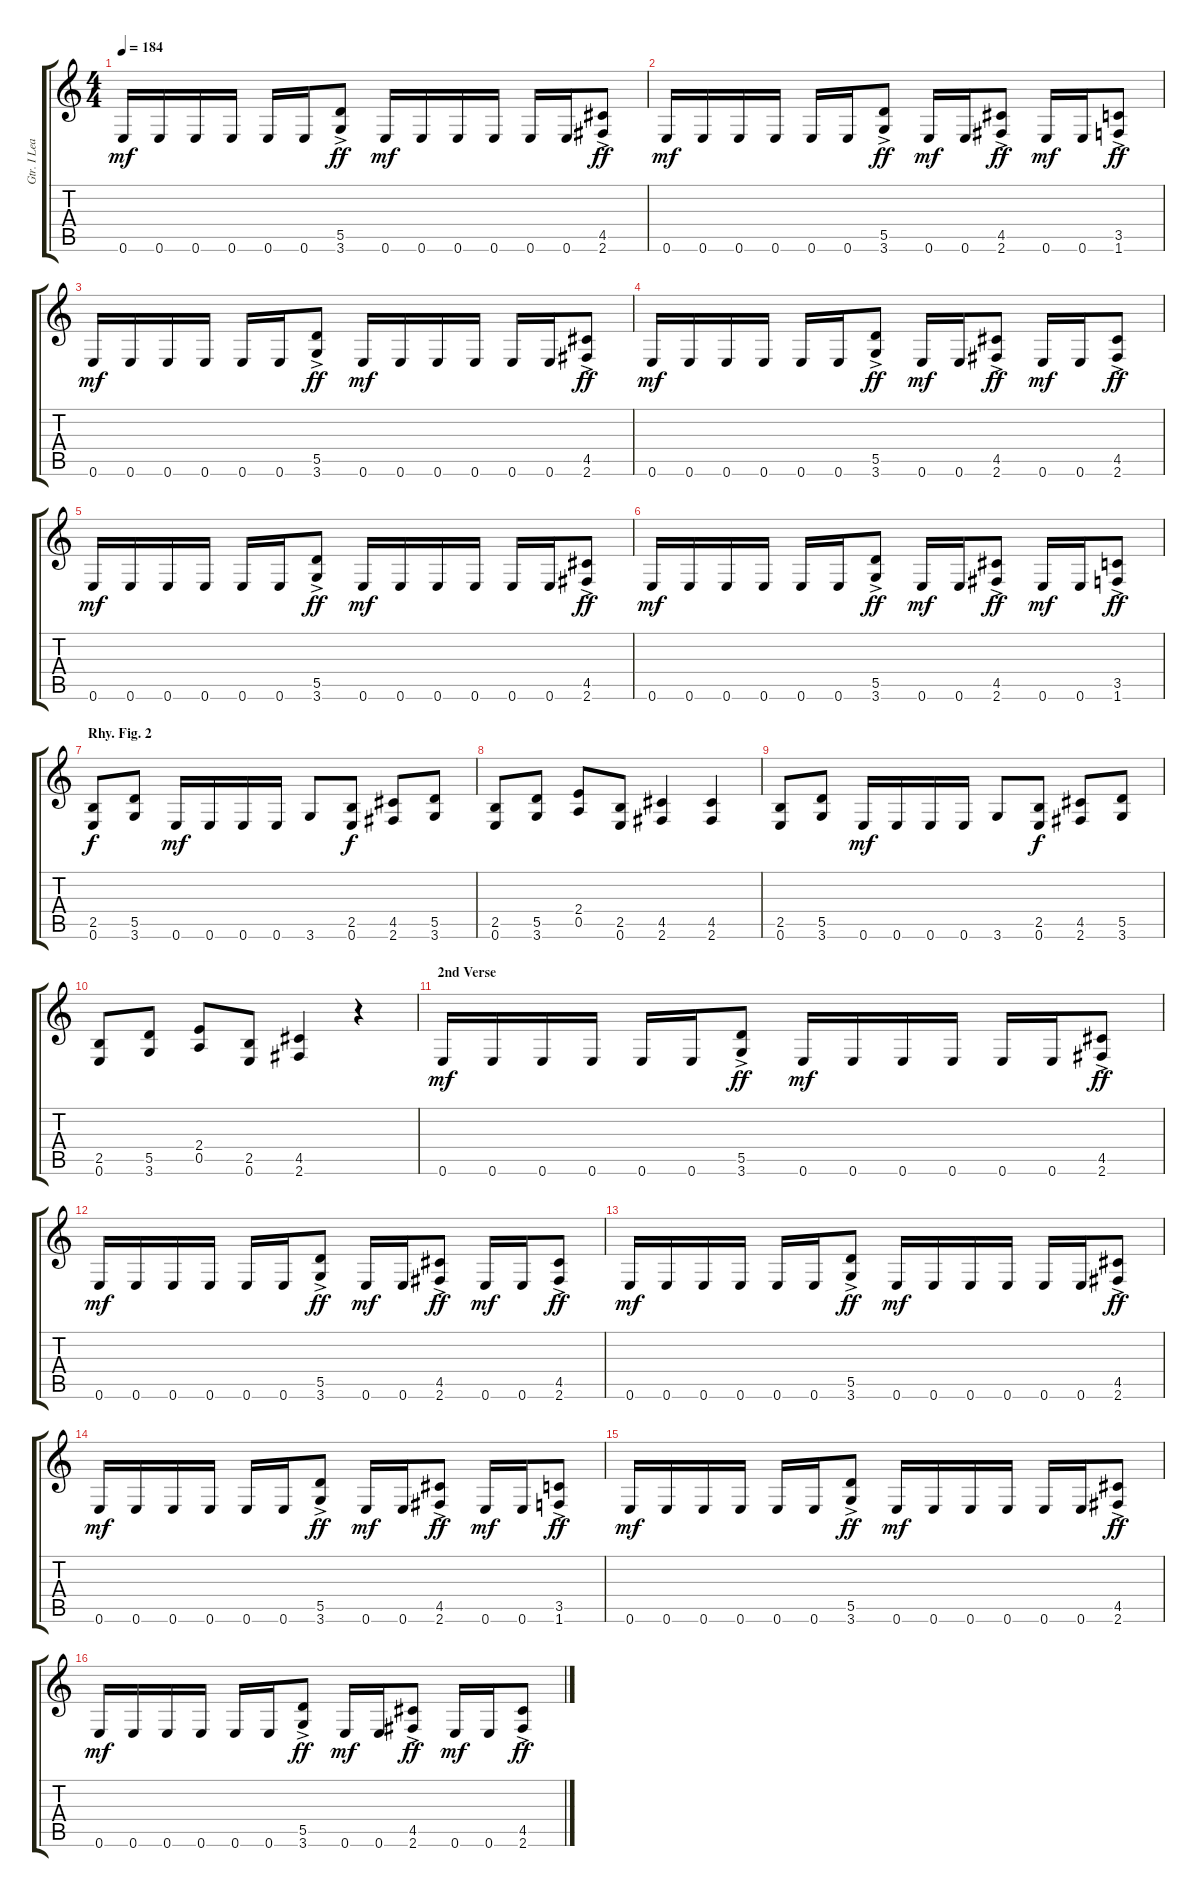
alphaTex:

\track ("Gtr. I Lead" "Gtr. I Lea") {instrument overdrivenguitar}
\staff {score tabs}
\tuning (E4 B3 G3 D3 A2 E2) {hide}
\ts (4 4)
\tempo 184
\clef g2
\ks c
0.6.16{dy mf} 0.6.16 0.6.16 0.6.16 0.6.16 0.6.16 (5.5{ac} 3.6{ac}).8{dy ff} 0.6.16{dy mf} 0.6.16 0.6.16 0.6.16 0.6.16 0.6.16 (4.5{ac} 2.6{ac}).8{dy ff} |
0.6.16{dy mf} 0.6.16 0.6.16 0.6.16 0.6.16 0.6.16 (5.5{ac} 3.6{ac}).8{dy ff} 0.6.16{dy mf} 0.6.16 (4.5{ac} 2.6{ac}).8{dy ff} 0.6.16{dy mf} 0.6.16 (3.5{ac} 1.6{ac}).8{dy ff} |
0.6.16{dy mf} 0.6.16 0.6.16 0.6.16 0.6.16 0.6.16 (5.5{ac} 3.6{ac}).8{dy ff} 0.6.16{dy mf} 0.6.16 0.6.16 0.6.16 0.6.16 0.6.16 (4.5{ac} 2.6{ac}).8{dy ff} |
0.6.16{dy mf} 0.6.16 0.6.16 0.6.16 0.6.16 0.6.16 (5.5{ac} 3.6{ac}).8{dy ff} 0.6.16{dy mf} 0.6.16 (4.5{ac} 2.6{ac}).8{dy ff} 0.6.16{dy mf} 0.6.16 (4.5{ac} 2.6{ac}).8{dy ff} |
0.6.16{dy mf} 0.6.16 0.6.16 0.6.16 0.6.16 0.6.16 (5.5{ac} 3.6{ac}).8{dy ff} 0.6.16{dy mf} 0.6.16 0.6.16 0.6.16 0.6.16 0.6.16 (4.5{ac} 2.6{ac}).8{dy ff} |
0.6.16{dy mf} 0.6.16 0.6.16 0.6.16 0.6.16 0.6.16 (5.5{ac} 3.6{ac}).8{dy ff} 0.6.16{dy mf} 0.6.16 (4.5{ac} 2.6{ac}).8{dy ff} 0.6.16{dy mf} 0.6.16 (3.5{ac} 1.6{ac}).8{dy ff} |
\section ("" "Rhy. Fig. 2")
(2.5 0.6).8{dy f} (5.5 3.6).8 0.6.16{dy mf} 0.6.16 0.6.16 0.6.16 3.6.8 (2.5 0.6).8{dy f} (4.5 2.6).8 (5.5 3.6).8 |
(2.5 0.6).8 (5.5 3.6).8 (2.4 0.5).8 (2.5 0.6).8 (4.5 2.6).4 (4.5 2.6).4 |
(2.5 0.6).8 (5.5 3.6).8 0.6.16{dy mf} 0.6.16 0.6.16 0.6.16 3.6.8 (2.5 0.6).8{dy f} (4.5 2.6).8 (5.5 3.6).8 |
(2.5 0.6).8 (5.5 3.6).8 (2.4 0.5).8 (2.5 0.6).8 (4.5 2.6).4 r.4 |
\section ("" "2nd Verse")
0.6.16{dy mf} 0.6.16 0.6.16 0.6.16 0.6.16 0.6.16 (5.5{ac} 3.6{ac}).8{dy ff} 0.6.16{dy mf} 0.6.16 0.6.16 0.6.16 0.6.16 0.6.16 (4.5{ac} 2.6{ac}).8{dy ff} |
0.6.16{dy mf} 0.6.16 0.6.16 0.6.16 0.6.16 0.6.16 (5.5{ac} 3.6{ac}).8{dy ff} 0.6.16{dy mf} 0.6.16 (4.5{ac} 2.6{ac}).8{dy ff} 0.6.16{dy mf} 0.6.16 (4.5{ac} 2.6{ac}).8{dy ff} |
0.6.16{dy mf} 0.6.16 0.6.16 0.6.16 0.6.16 0.6.16 (5.5{ac} 3.6{ac}).8{dy ff} 0.6.16{dy mf} 0.6.16 0.6.16 0.6.16 0.6.16 0.6.16 (4.5{ac} 2.6{ac}).8{dy ff} |
0.6.16{dy mf} 0.6.16 0.6.16 0.6.16 0.6.16 0.6.16 (5.5{ac} 3.6{ac}).8{dy ff} 0.6.16{dy mf} 0.6.16 (4.5{ac} 2.6{ac}).8{dy ff} 0.6.16{dy mf} 0.6.16 (3.5{ac} 1.6{ac}).8{dy ff} |
0.6.16{dy mf} 0.6.16 0.6.16 0.6.16 0.6.16 0.6.16 (5.5{ac} 3.6{ac}).8{dy ff} 0.6.16{dy mf} 0.6.16 0.6.16 0.6.16 0.6.16 0.6.16 (4.5{ac} 2.6{ac}).8{dy ff} |
0.6.16{dy mf} 0.6.16 0.6.16 0.6.16 0.6.16 0.6.16 (5.5{ac} 3.6{ac}).8{dy ff} 0.6.16{dy mf} 0.6.16 (4.5{ac} 2.6{ac}).8{dy ff} 0.6.16{dy mf} 0.6.16 (4.5{ac} 2.6{ac}).8{dy ff}
